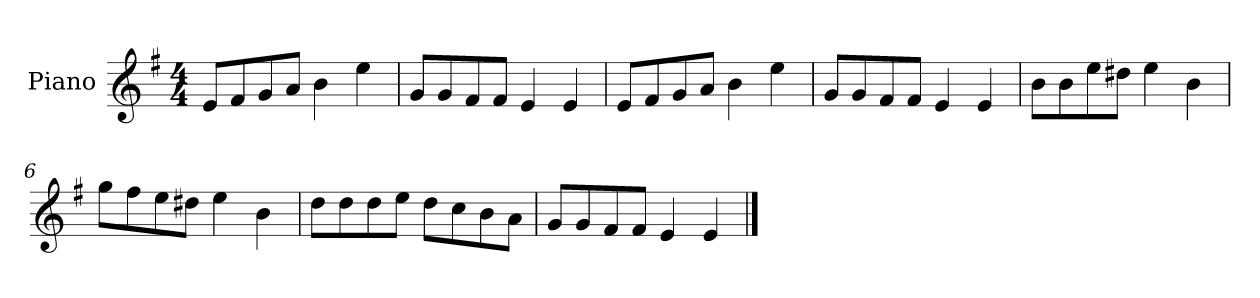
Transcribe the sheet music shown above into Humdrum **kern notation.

**kern
*part1
*staff1
*I"Piano
*I'P-no
*clefG2
*k[f#]
*M4/4
*MM90
=1
8e/L
8f#/
8g/
8a/J
4b\
4ee\
=2
8g/L
8g/
8f#/
8f#/J
4e/
4e/
=3
8e/L
8f#/
8g/
8a/J
4b\
4ee\
=4
8g/L
8g/
8f#/
8f#/J
4e/
4e/
=5
8b\L
8b\
8ee\
8dd#X\J
4ee\
4b\
=6
8gg\L
8ff#\
8ee\
8dd#X\J
4ee\
4b\
!!LO:LB:g=z
=7
8dd\L
8dd\
8dd\
8ee\J
8dd\L
8cc\
8b\
8a\J
=8
8g/L
8g/
8f#/
8f#/J
4e/
4e/
==
*-
